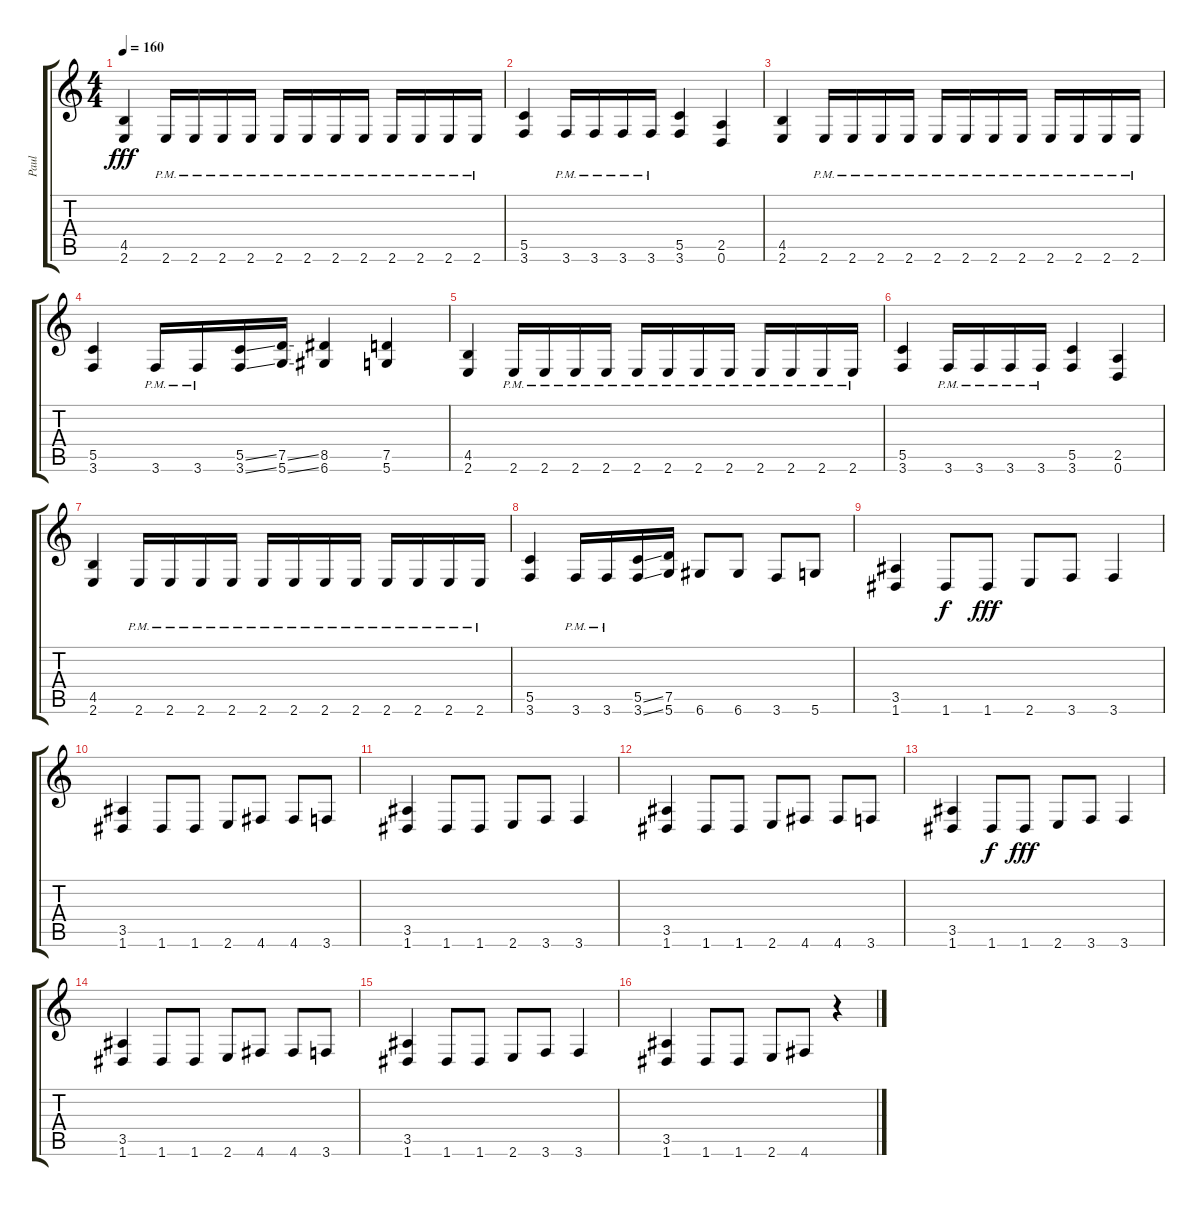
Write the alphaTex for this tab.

\track ("Paul" "Paul") {instrument distortionguitar}
\staff {score tabs}
\tuning (D4 A3 F3 C3 G2 D2) {hide}
\ts (4 4)
\tempo 160
\clef g2
\ks c
(4.5 2.6).4{dy fff} 2.6{pm}.16 2.6{pm}.16 2.6{pm}.16 2.6{pm}.16 2.6{pm}.16 2.6{pm}.16 2.6{pm}.16 2.6{pm}.16 2.6{pm}.16 2.6{pm}.16 2.6{pm}.16 2.6{pm}.16 |
(5.5 3.6).4 3.6{pm}.16 3.6{pm}.16 3.6{pm}.16 3.6{pm}.16 (5.5 3.6).4 (2.5 0.6).4 |
(4.5 2.6).4 2.6{pm}.16 2.6{pm}.16 2.6{pm}.16 2.6{pm}.16 2.6{pm}.16 2.6{pm}.16 2.6{pm}.16 2.6{pm}.16 2.6{pm}.16 2.6{pm}.16 2.6{pm}.16 2.6{pm}.16 |
(5.5 3.6).4 3.6{pm}.16 3.6{pm}.16 (5.5{ss} 3.6{ss}).16 (7.5{ss} 5.6{ss}).16 (8.5 6.6).4 (7.5 5.6).4 |
(4.5 2.6).4 2.6{pm}.16 2.6{pm}.16 2.6{pm}.16 2.6{pm}.16 2.6{pm}.16 2.6{pm}.16 2.6{pm}.16 2.6{pm}.16 2.6{pm}.16 2.6{pm}.16 2.6{pm}.16 2.6{pm}.16 |
(5.5 3.6).4 3.6{pm}.16 3.6{pm}.16 3.6{pm}.16 3.6{pm}.16 (5.5 3.6).4 (2.5 0.6).4 |
(4.5 2.6).4 2.6{pm}.16 2.6{pm}.16 2.6{pm}.16 2.6{pm}.16 2.6{pm}.16 2.6{pm}.16 2.6{pm}.16 2.6{pm}.16 2.6{pm}.16 2.6{pm}.16 2.6{pm}.16 2.6{pm}.16 |
(5.5 3.6).4 3.6{pm}.16 3.6{pm}.16 (5.5{ss} 3.6{ss}).16 (7.5 5.6).16 6.6.8 6.6.8 3.6.8 5.6.8 |
(3.5 1.6).4 1.6.8{dy f} 1.6.8{dy fff} 2.6.8 3.6.8 3.6.4 |
(3.5 1.6).4 1.6.8 1.6.8 2.6.8 4.6.8 4.6.8 3.6.8 |
(3.5 1.6).4 1.6.8 1.6.8 2.6.8 3.6.8 3.6.4 |
(3.5 1.6).4 1.6.8 1.6.8 2.6.8 4.6.8 4.6.8 3.6.8 |
(3.5 1.6).4 1.6.8{dy f} 1.6.8{dy fff} 2.6.8 3.6.8 3.6.4 |
(3.5 1.6).4 1.6.8 1.6.8 2.6.8 4.6.8 4.6.8 3.6.8 |
(3.5 1.6).4 1.6.8 1.6.8 2.6.8 3.6.8 3.6.4 |
(3.5 1.6).4 1.6.8 1.6.8 2.6.8 4.6.8 r.4
